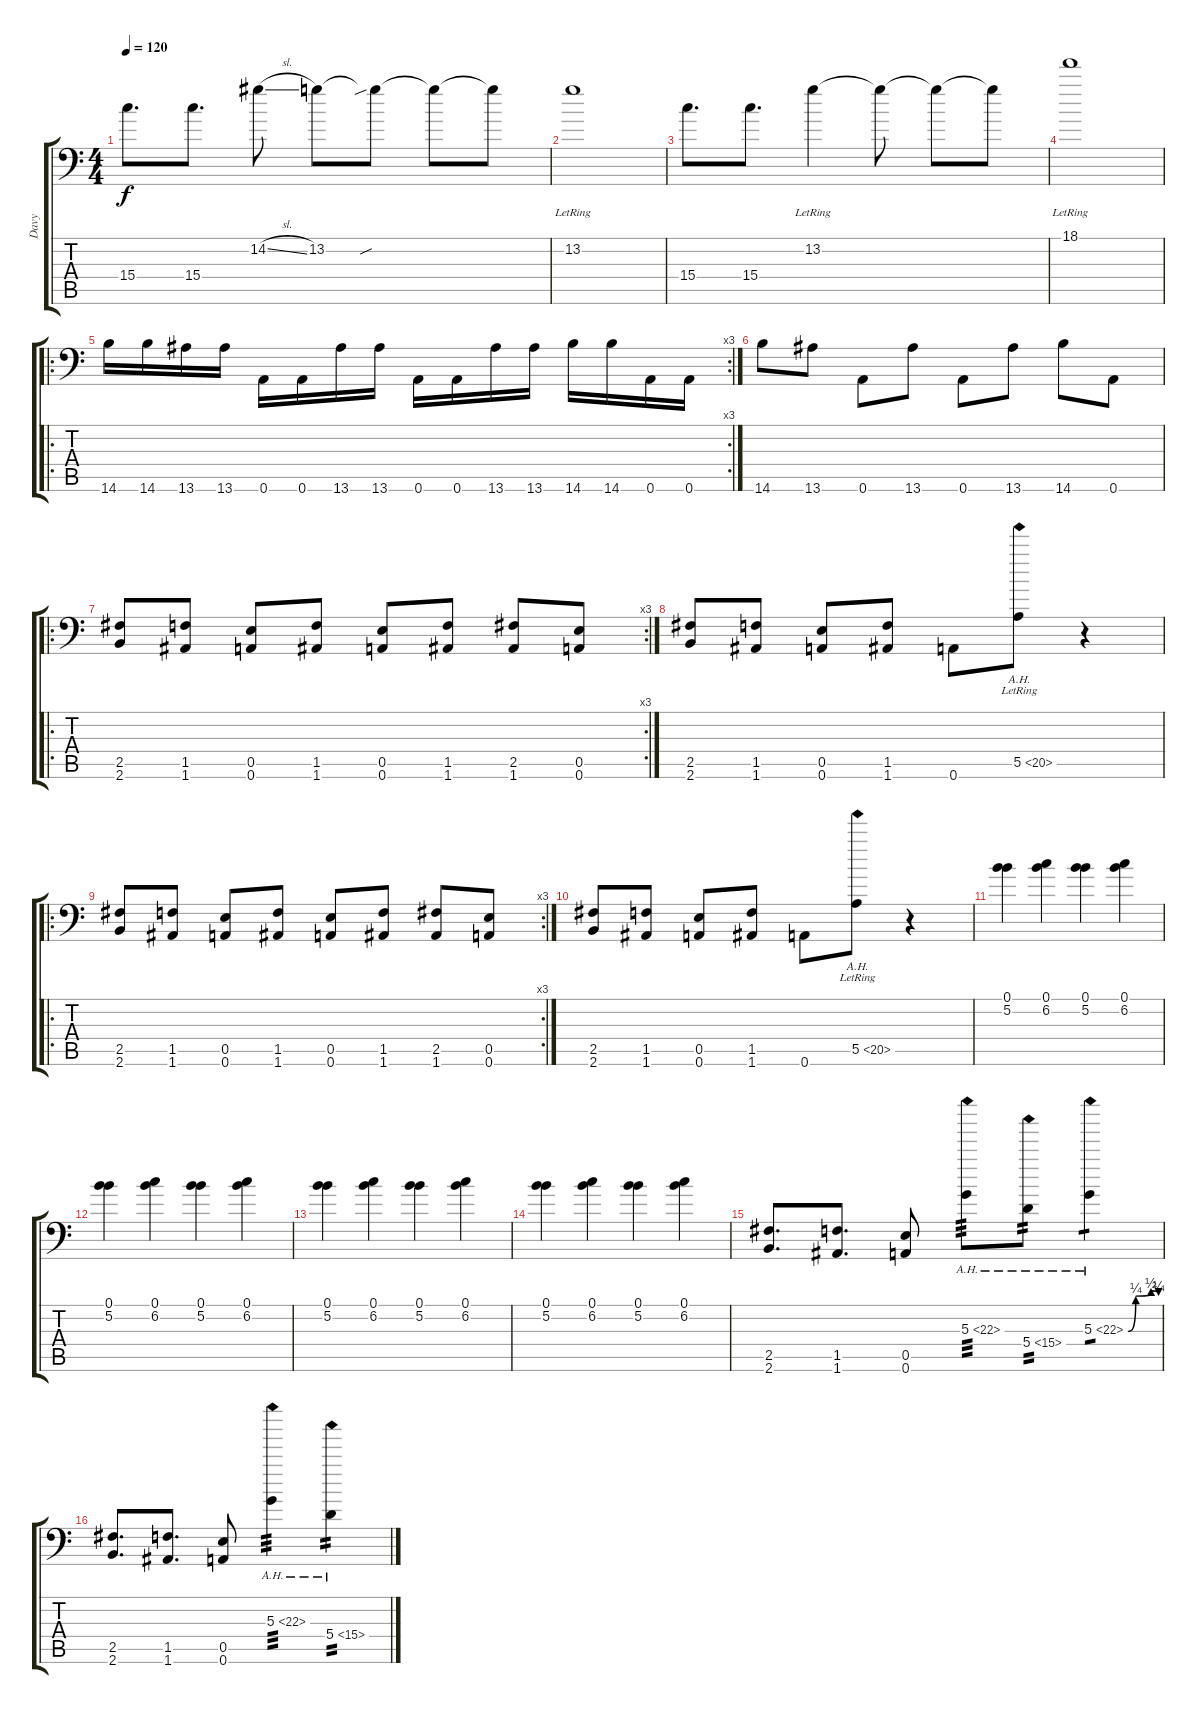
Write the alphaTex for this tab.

\track ("Davy " "Davy ") {instrument distortionguitar}
\staff {score tabs}
\tuning (B3 Gb3 D3 A2 E2 A1) {hide}
\ts (4 4)
\tempo 120
\clef f4
\ks c
15.4.8{d dy f instrument acousticguitarnylon} 15.4.8{d} 14.2{sl}.8 13.2.8 13.2{sib t}.8 13.2{t}.8 13.2{t}.8 |
13.2{lr}.1 |
15.4.8{d} 15.4.8{d} 13.2{lr}.4 13.2{t}.8 13.2{t}.8 13.2{t}.8 |
18.1{lr}.1 |
\ro
\rc 3
14.6.16{instrument distortionguitar} 14.6.16 13.6.16 13.6.16 0.6.16 0.6.16 13.6.16 13.6.16 0.6.16 0.6.16 13.6.16 13.6.16 14.6.16 14.6.16 0.6.16 0.6.16 |
14.6.8 13.6.8 0.6.8 13.6.8 0.6.8 13.6.8 14.6.8 0.6.8 |
\ro
\rc 3
(2.5 2.6).8 (1.5 1.6).8 (0.5 0.6).8 (1.5 1.6).8 (0.5 0.6).8 (1.5 1.6).8 (2.5 1.6).8 (0.5 0.6).8 |
(2.5 2.6).8 (1.5 1.6).8 (0.5 0.6).8 (1.5 1.6).8 0.6.8 5.5{ah 15 lr}.8 r.4 |
\ro
\rc 3
(2.5 2.6).8 (1.5 1.6).8 (0.5 0.6).8 (1.5 1.6).8 (0.5 0.6).8 (1.5 1.6).8 (2.5 1.6).8 (0.5 0.6).8 |
(2.5 2.6).8 (1.5 1.6).8 (0.5 0.6).8 (1.5 1.6).8 0.6.8 5.5{ah 15 lr}.8 r.4 |
(0.1 5.2).4{instrument distortionguitar} (0.1 6.2).4 (0.1 5.2).4 (0.1 6.2).4 |
(0.1 5.2).4 (0.1 6.2).4 (0.1 5.2).4 (0.1 6.2).4 |
(0.1 5.2).4 (0.1 6.2).4 (0.1 5.2).4 (0.1 6.2).4 |
(0.1 5.2).4 (0.1 6.2).4 (0.1 5.2).4 (0.1 6.2).4 |
(2.5 2.6).8{d instrument distortionguitar} (1.5 1.6).8{d} (0.5 0.6).8 5.3{ah 17}.8{tp 3} 5.4{ah 10}.8{tp 2} 5.3{be (custom 0 0 15 1 45 2 60 1) ah 17}.4{tp 1} |
(2.5 2.6).8{d} (1.5 1.6).8{d} (0.5 0.6).8 5.3{ah 17}.4{tp 3} 5.4{ah 10}.4{tp 2}
